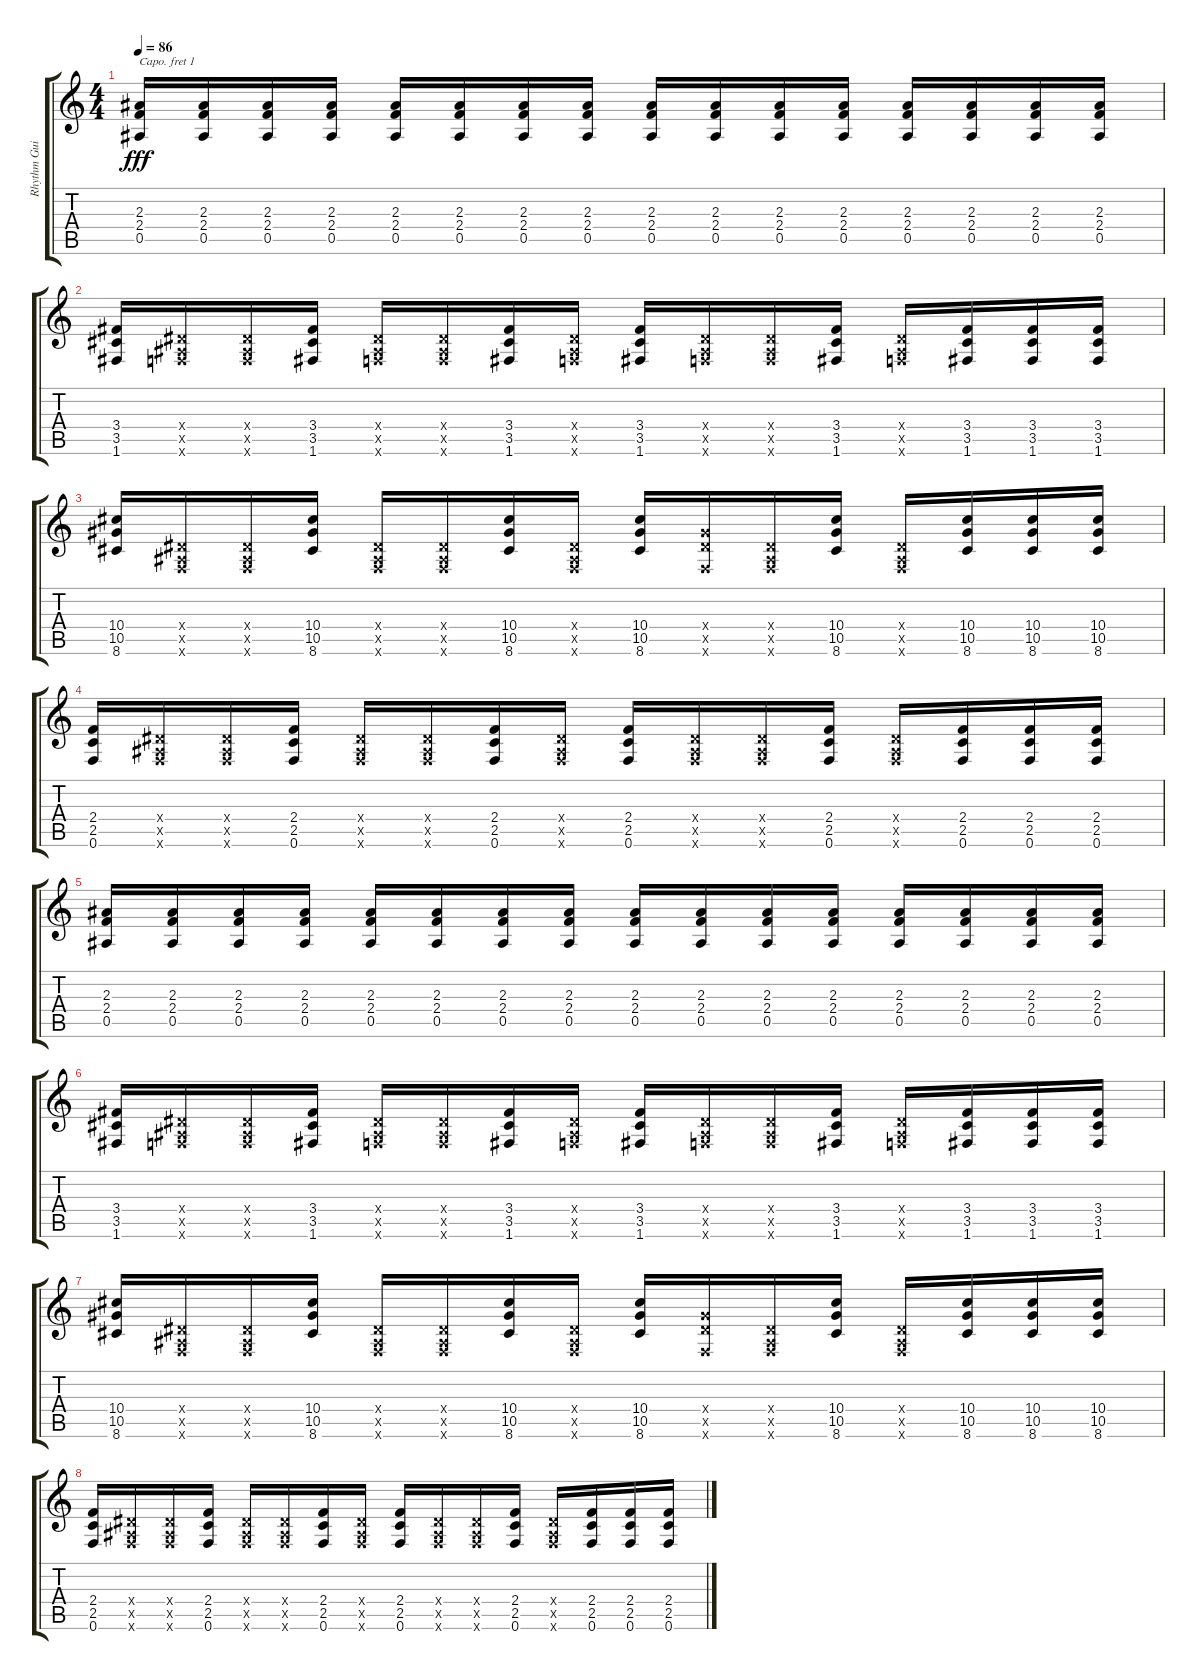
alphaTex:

\track ("Rhythm Guitar" "Rhythm Gui") {instrument distortionguitar}
\staff {score tabs}
\capo 1
\tuning (E4 B3 G3 D3 A2 E2) {hide}
\ts (4 4)
\tempo 86
\clef g2
\ks c
(2.3 2.4 0.5).16{dy fff} (2.3 2.4 0.5).16 (2.3 2.4 0.5).16 (2.3 2.4 0.5).16 (2.3 2.4 0.5).16 (2.3 2.4 0.5).16 (2.3 2.4 0.5).16 (2.3 2.4 0.5).16 (2.3 2.4 0.5).16 (2.3 2.4 0.5).16 (2.3 2.4 0.5).16 (2.3 2.4 0.5).16 (2.3 2.4 0.5).16 (2.3 2.4 0.5).16 (2.3 2.4 0.5).16 (2.3 2.4 0.5).16 |
(3.4 3.5 1.6).16 (0.4{x} 0.5{x} 0.6{x}).16 (0.4{x} 0.5{x} 0.6{x}).16 (3.4 3.5 1.6).16 (0.4{x} 0.5{x} 0.6{x}).16 (0.4{x} 0.5{x} 0.6{x}).16 (3.4 3.5 1.6).16 (0.4{x} 0.5{x} 0.6{x}).16 (3.4 3.5 1.6).16 (0.4{x} 0.5{x} 0.6{x}).16 (0.4{x} 0.5{x} 0.6{x}).16 (3.4 3.5 1.6).16 (0.4{x} 0.5{x} 0.6{x}).16 (3.4 3.5 1.6).16 (3.4 3.5 1.6).16 (3.4 3.5 1.6).16 |
(10.4 10.5 8.6).16 (0.4{x} 0.5{x} 0.6{x}).16 (0.4{x} 0.5{x} 0.6{x}).16 (10.4 10.5 8.6).16 (0.4{x} 0.5{x} 0.6{x}).16 (0.4{x} 0.5{x} 0.6{x}).16 (10.4 10.5 8.6).16 (0.4{x} 0.5{x} 0.6{x}).16 (10.4 10.5 8.6).16 (0.4{x} 10.5{x} 0.6{x}).16 (0.4{x} 0.5{x} 0.6{x}).16 (10.4 10.5 8.6).16 (0.4{x} 0.5{x} 0.6{x}).16 (10.4 10.5 8.6).16 (10.4 10.5 8.6).16 (10.4 10.5 8.6).16 |
(2.4 2.5 0.6).16 (0.4{x} 0.5{x} 0.6{x}).16 (0.4{x} 0.5{x} 0.6{x}).16 (2.4 2.5 0.6).16 (0.4{x} 0.5{x} 0.6{x}).16 (0.4{x} 0.5{x} 0.6{x}).16 (2.4 2.5 0.6).16 (0.4{x} 0.5{x} 0.6{x}).16 (2.4 2.5 0.6).16 (0.4{x} 0.5{x} 0.6{x}).16 (0.4{x} 0.5{x} 0.6{x}).16 (2.4 2.5 0.6).16 (0.4{x} 0.5{x} 0.6{x}).16 (2.4 2.5 0.6).16 (2.4 2.5 0.6).16 (2.4 2.5 0.6).16 |
(2.3 2.4 0.5).16 (2.3 2.4 0.5).16 (2.3 2.4 0.5).16 (2.3 2.4 0.5).16 (2.3 2.4 0.5).16 (2.3 2.4 0.5).16 (2.3 2.4 0.5).16 (2.3 2.4 0.5).16 (2.3 2.4 0.5).16 (2.3 2.4 0.5).16 (2.3 2.4 0.5).16 (2.3 2.4 0.5).16 (2.3 2.4 0.5).16 (2.3 2.4 0.5).16 (2.3 2.4 0.5).16 (2.3 2.4 0.5).16 |
(3.4 3.5 1.6).16 (0.4{x} 0.5{x} 0.6{x}).16 (0.4{x} 0.5{x} 0.6{x}).16 (3.4 3.5 1.6).16 (0.4{x} 0.5{x} 0.6{x}).16 (0.4{x} 0.5{x} 0.6{x}).16 (3.4 3.5 1.6).16 (0.4{x} 0.5{x} 0.6{x}).16 (3.4 3.5 1.6).16 (0.4{x} 0.5{x} 0.6{x}).16 (0.4{x} 0.5{x} 0.6{x}).16 (3.4 3.5 1.6).16 (0.4{x} 0.5{x} 0.6{x}).16 (3.4 3.5 1.6).16 (3.4 3.5 1.6).16 (3.4 3.5 1.6).16 |
(10.4 10.5 8.6).16 (0.4{x} 0.5{x} 0.6{x}).16 (0.4{x} 0.5{x} 0.6{x}).16 (10.4 10.5 8.6).16 (0.4{x} 0.5{x} 0.6{x}).16 (0.4{x} 0.5{x} 0.6{x}).16 (10.4 10.5 8.6).16 (0.4{x} 0.5{x} 0.6{x}).16 (10.4 10.5 8.6).16 (0.4{x} 10.5{x} 0.6{x}).16 (0.4{x} 0.5{x} 0.6{x}).16 (10.4 10.5 8.6).16 (0.4{x} 0.5{x} 0.6{x}).16 (10.4 10.5 8.6).16 (10.4 10.5 8.6).16 (10.4 10.5 8.6).16 |
(2.4 2.5 0.6).16 (0.4{x} 0.5{x} 0.6{x}).16 (0.4{x} 0.5{x} 0.6{x}).16 (2.4 2.5 0.6).16 (0.4{x} 0.5{x} 0.6{x}).16 (0.4{x} 0.5{x} 0.6{x}).16 (2.4 2.5 0.6).16 (0.4{x} 0.5{x} 0.6{x}).16 (2.4 2.5 0.6).16 (0.4{x} 0.5{x} 0.6{x}).16 (0.4{x} 0.5{x} 0.6{x}).16 (2.4 2.5 0.6).16 (0.4{x} 0.5{x} 0.6{x}).16 (2.4 2.5 0.6).16 (2.4 2.5 0.6).16 (2.4 2.5 0.6).16
